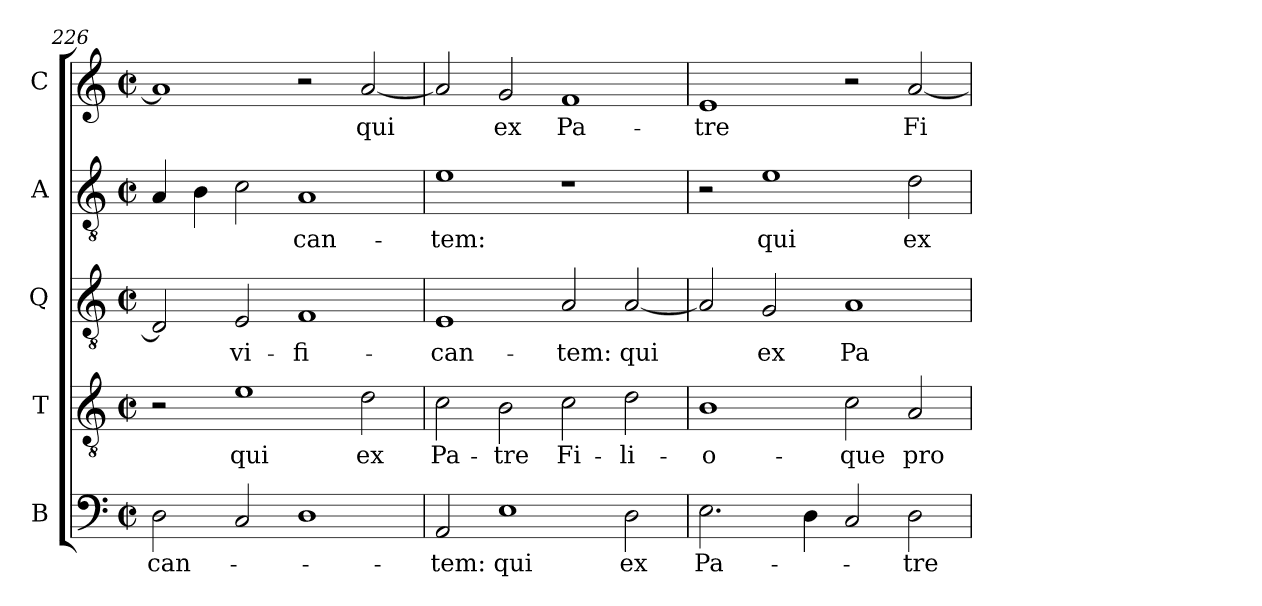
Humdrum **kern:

**kern	**text	**kern	**text	**kern	**text	**kern	**text	**kern	**text
*part5	*part5	*part4	*part4	*part3	*part3	*part2	*part2	*part1	*part1
*staff5	*staff5	*staff4	*staff4	*staff3	*staff3	*staff2	*staff2	*staff1	*staff1
*I"B	*	*I"T	*	*I"Q	*	*I"A	*	*I"C	*
*I'B	*	*I'T	*	*I'Q	*	*I'A	*	*I'C	*
*clefF4	*	*clefGv2	*	*clefGv2	*	*clefGv2	*	*clefG2	*
*M2/2	*	*M2/2	*	*M2/2	*	*M2/2	*	*M2/2	*
*met(c|)	*	*met(c|)	*	*met(c|)	*	*met(c|)	*	*met(c|)	*
=226	=226	=226	=226	=226	=226	=226	=226	=226	=226
!	!LO:LY:b:cj	!	!	!	!	!	!	!	!
2D\	-can-	2r	.	2D/]	.	4A/	.	1a]	.
.	.	.	.	.	.	4B\	.	.	.
!	!	!	!LO:LY:b:cj	!	!LO:LY:b:cj	!	!	!	!
2C/	.	1e	qui	2E/	-vi-	2c\	.	.	.
!	!	!	!	!	!LO:LY:b:rj	!	!LO:LY:b:cj	!	!
1D	.	.	.	1F	-fi-	1A	-can-	2r	.
!	!	!	!LO:LY:b:cj	!	!	!	!	!	!LO:LY:b:cj
.	.	2d\	ex	.	.	.	.	[>2a/	qui
!!LO:LB:g=z
=227	=227	=227	=227	=227	=227	=227	=227	=227	=227
!	!LO:LY:b:cj	!	!LO:LY:b:cj	!	!LO:LY:b:cj	!	!LO:LY:b:cj	!	!
2AA/	-tem:	2c\	Pa-	1E	-can-	1e	-tem:	2a/]	.
!	!LO:LY:b:cj	!	!LO:LY:b:cj	!	!	!	!	!	!LO:LY:b:cj
1E	qui	2B\	-tre	.	.	.	.	2g/	ex
!	!	!	!LO:LY:b:cj	!	!LO:LY:b:cj	!	!	!	!LO:LY:b:cj
.	.	2c\	Fi-	2A/	-tem:	1r	.	1f	Pa-
!	!LO:LY:b:cj	!	!LO:LY:b:cj	!	!LO:LY:b:cj	!	!	!	!
2D\	ex	2d\	-li-	[<2A/	qui	.	.	.	.
=228	=228	=228	=228	=228	=228	=228	=228	=228	=228
!	!LO:LY:b:cj	!	!LO:LY:b:rj	!	!	!	!	!	!LO:LY:b:cj
2.E\	Pa-	1B	-o-	2A/]	.	2r	.	1e	-tre
!	!	!	!	!	!LO:LY:b:cj	!	!LO:LY:b:cj	!	!
.	.	.	.	2G/	ex	1e	qui	.	.
4D\	.	.	.	.	.	.	.	.	.
!	!	!	!LO:LY:b:cj	!	!LO:LY:b:cj	!	!	!	!
2C/	.	2c\	-que	1A	Pa-	.	.	2r	.
!	!LO:LY:b:cj	!	!LO:LY:b:cj	!	!	!	!LO:LY:b:cj	!	!LO:LY:b:cj
2D\	-tre	2A/	pro-	.	.	2d\	ex	[<2a/	Fi-
=	=	=	=	=	=	=	=	=	=
*-	*-	*-	*-	*-	*-	*-	*-	*-	*-
